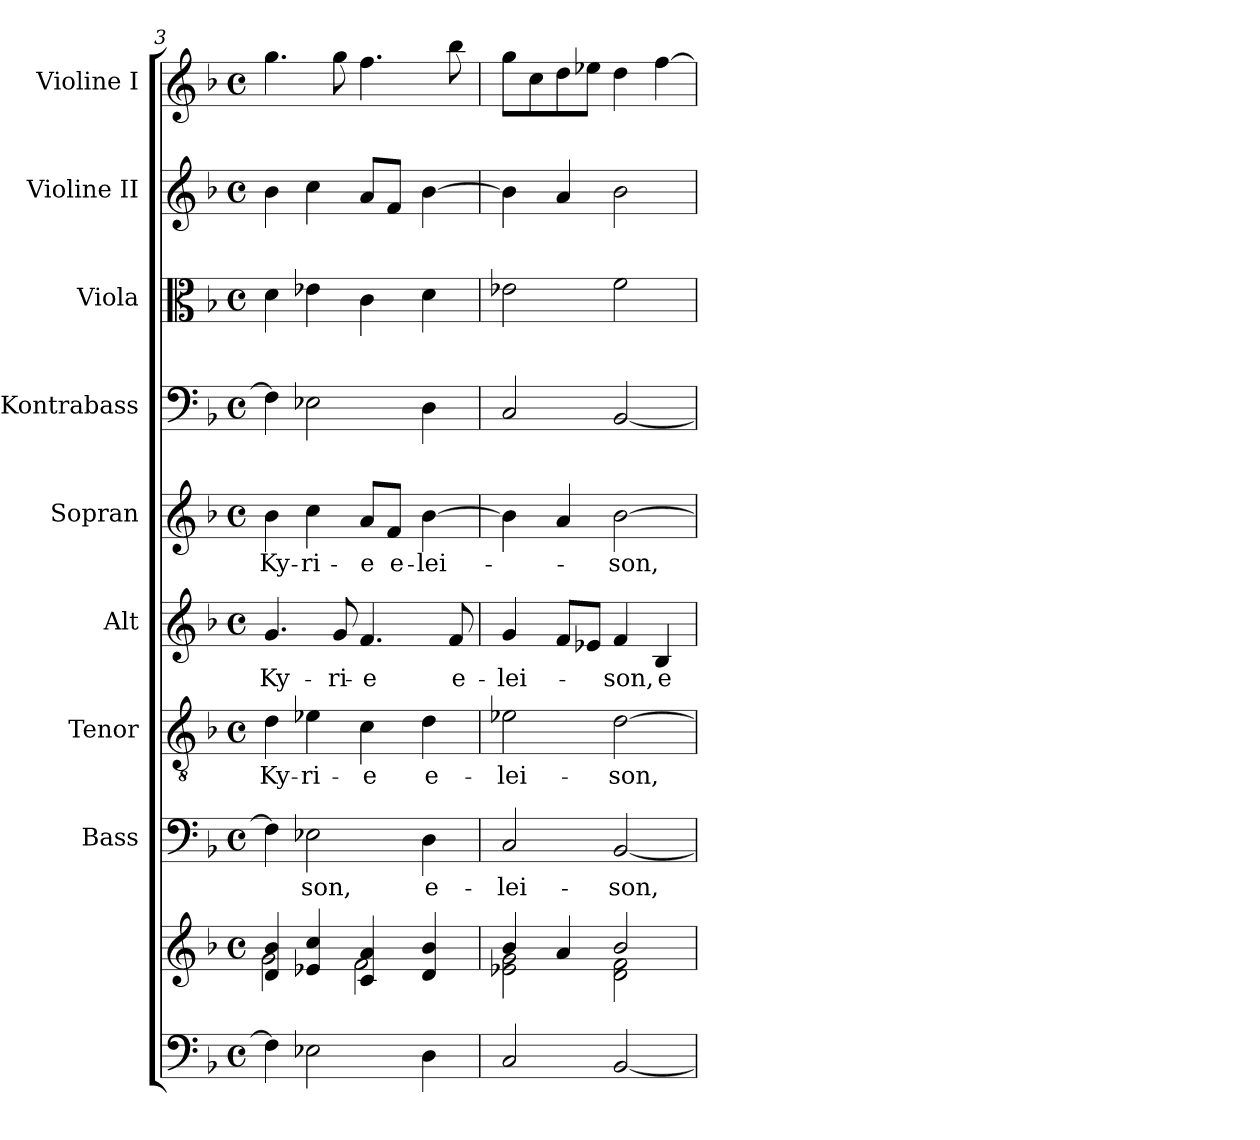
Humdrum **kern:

**kern	**kern	**kern	**text	**kern	**text	**kern	**text	**kern	**text	**kern	**kern	**kern	**kern
*part9	*part9	*part8	*part8	*part7	*part7	*part6	*part6	*part5	*part5	*part4	*part3	*part2	*part1
*staff10	*staff9	*staff8	*staff8	*staff7	*staff7	*staff6	*staff6	*staff5	*staff5	*staff4	*staff3	*staff2	*staff1
*	*	*I"Bass	*	*I"Tenor	*	*I"Alt	*	*I"Sopran	*	*I"Kontrabass	*I"Viola	*I"Violine II	*I"Violine I
*	*	*I'B.	*	*I'T.	*	*I'A.	*	*I'S.	*	*I'Kb.	*I'Vla.	*I'Vl. II	*I'Vl. I
*clefF4	*clefG2	*clefF4	*	*clefGv2	*	*clefG2	*	*clefG2	*	*clefF4	*clefC3	*clefG2	*clefG2
*	*	*	*	*	*	*	*	*	*	*ITrd7c12	*	*	*
*k[b-]	*k[b-]	*k[b-]	*	*k[b-]	*	*k[b-]	*	*k[b-]	*	*k[b-]	*k[b-]	*k[b-]	*k[b-]
*F:	*F:	*F:	*	*F:	*	*F:	*	*F:	*	*F:	*F:	*F:	*F:
*M4/4	*M4/4	*M4/4	*	*M4/4	*	*M4/4	*	*M4/4	*	*M4/4	*M4/4	*M4/4	*M4/4
*met(c)	*met(c)	*met(c)	*	*met(c)	*	*met(c)	*	*met(c)	*	*met(c)	*met(c)	*met(c)	*met(c)
=3	=3	=3	=3	=3	=3	=3	=3	=3	=3	=3	=3	=3	=3
*	*^	*	*	*	*	*	*	*	*	*	*	*	*
!	!	!	!	!	!	!LO:LY:b	!	!LO:LY:b	!	!LO:LY:b	!	!	!	!
4F\]	4d/ 4b-/	2g\	4F\]	.	4d\	Ky-	4.g/	Ky-	4b-\	Ky-	4FF\]	4d\	4b-\	4.gg\
!	!	!	!	!LO:LY:b	!	!LO:LY:b	!	!	!	!LO:LY:b	!	!	!	!
2E-X\	4e-X/ 4cc/	.	2E-X\	-son,	4e-X\	-ri-	.	.	4cc\	-ri-	2EE-X\	4e-X\	4cc\	.
!	!	!	!	!	!	!	!	!LO:LY:b	!	!	!	!	!	!
.	.	.	.	.	.	.	8g/	-ri-	.	.	.	.	.	8gg\
!	!	!	!	!	!	!LO:LY:b	!	!LO:LY:b	!	!LO:LY:b	!	!	!	!
.	4c/ 4a/	2f\	.	.	4c\	-e	4.f/	-e	8a/L	-e	.	4c\	8a/L	4.ff\
!	!	!	!	!	!	!	!	!	!	!LO:LY:b	!	!	!	!
.	.	.	.	.	.	.	.	.	8f/J	e-	.	.	8f/J	.
!	!	!	!	!LO:LY:b	!	!LO:LY:b	!	!	!	!LO:LY:b	!	!	!	!
4D\	4d/ 4b-/	.	4D\	e-	4d\	e-	.	.	[4b-\	-lei-	4DD\	4d\	[4b-\	.
!	!	!	!	!	!	!	!	!LO:LY:b	!	!	!	!	!	!
.	.	.	.	.	.	.	8f/	e-	.	.	.	.	.	8bb-\
=4	=4	=4	=4	=4	=4	=4	=4	=4	=4	=4	=4	=4	=4	=4
!	!	!	!	!LO:LY:b	!	!LO:LY:b	!	!LO:LY:b	!	!	!	!	!	!
2C/	4b-/	2e-X\ 2g\	2C/	-lei-	2e-X\	-lei-	4g/	-lei-	4b-\]	.	2CC/	2e-X\	4b-\]	8gg\L
.	.	.	.	.	.	.	.	.	.	.	.	.	.	8cc\
.	4a/	.	.	.	.	.	8f/L	.	4a/	.	.	.	4a/	8dd\
.	.	.	.	.	.	.	8e-X/J	.	.	.	.	.	.	8ee-X\J
!	!	!	!	!LO:LY:b	!	!LO:LY:b	!	!LO:LY:b	!	!LO:LY:b	!	!	!	!
[2BB-/	2b-/	2d\ 2f\	[2BB-/	-son,	[2d\	-son,	4f/	-son,	[2b-\	-son,	[2BBB-/	2f\	2b-\	4dd\
!	!	!	!	!	!	!	!	!LO:LY:b	!	!	!	!	!	!
.	.	.	.	.	.	.	4B-/	e-	.	.	.	.	.	[4ff\
*	*v	*v	*	*	*	*	*	*	*	*	*	*	*	*
=	=	=	=	=	=	=	=	=	=	=	=	=	=
*-	*-	*-	*-	*-	*-	*-	*-	*-	*-	*-	*-	*-	*-
